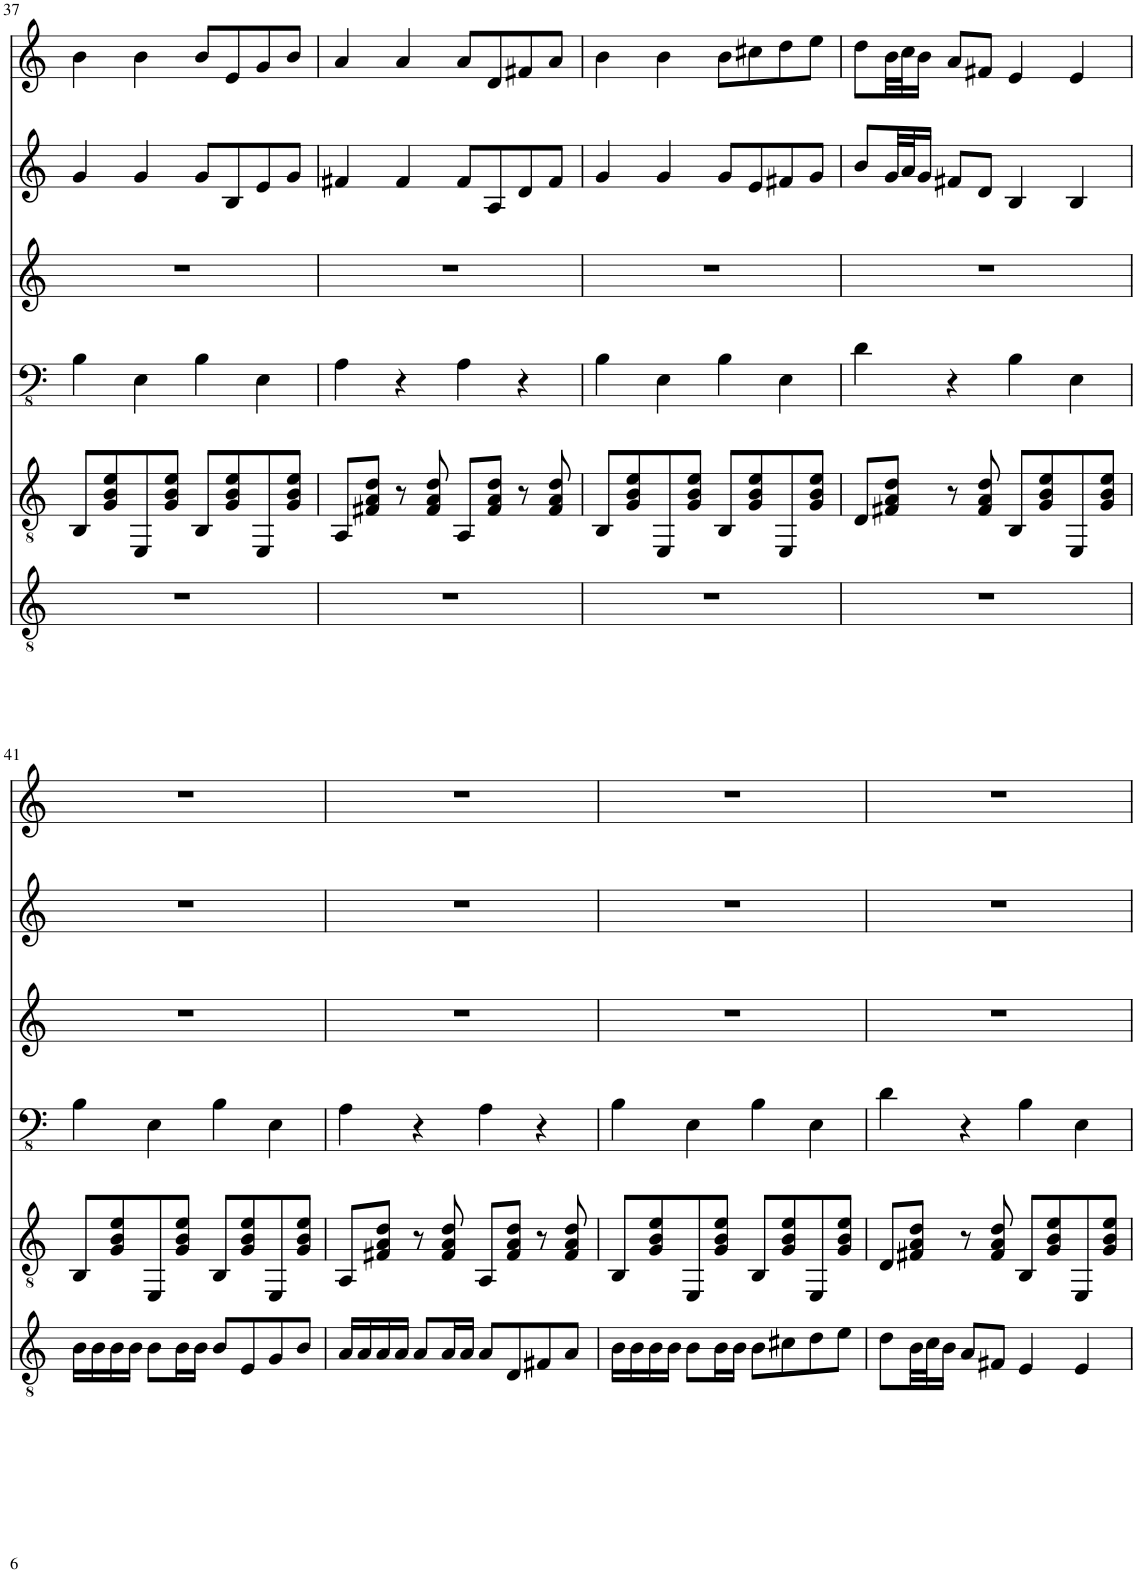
**kern	**kern	**kern	**kern	**kern	**kern
*part6	*part5	*part4	*part3	*part2	*part1
*staff6	*staff5	*staff4	*staff3	*staff2	*staff1
*I"Flute	*I"Guitar	*I"Bass	*I"Woodblock	*I"Accordion 2	*I"Accordion 1
*I'Fl	*	*	*I'Wd Bl	*I'Acc	*I'Acc
!!LO:PB:g=z
*clefGv2	*clefGv2	*clefFv4	*clefG2	*clefG2	*clefG2
*k[]	*k[]	*k[]	*k[]	*k[]	*k[]
*M4/4	*M4/4	*M4/4	*M4/4	*M4/4	*M4/4
=37	=37	=37	=37	=37	=37
1r	8BB/L	4BB\	1r	4g/	4b\
.	8G/ 8B/ 8e/	.	.	.	.
.	8EE/	4EE\	.	4g/	4b\
.	8G/ 8B/ 8e/J	.	.	.	.
.	8BB/L	4BB\	.	8g/L	8b/L
.	8G/ 8B/ 8e/	.	.	8B/	8e/
.	8EE/	4EE\	.	8e/	8g/
.	8G/ 8B/ 8e/J	.	.	8g/J	8b/J
=38	=38	=38	=38	=38	=38
1r	8AA/L	4AA\	1r	4f#X/	4a/
.	8F#X/ 8A/ 8d/J	.	.	.	.
.	8r	4r	.	4f#/	4a/
.	8F#/ 8A/ 8d/	.	.	.	.
.	8AA/L	4AA\	.	8f#/L	8a/L
.	8F#/ 8A/ 8d/J	.	.	8A/	8d/
.	8r	4r	.	8d/	8f#X/
.	8F#/ 8A/ 8d/	.	.	8f#/J	8a/J
=39	=39	=39	=39	=39	=39
1r	8BB/L	4BB\	1r	4g/	4b\
.	8G/ 8B/ 8e/	.	.	.	.
.	8EE/	4EE\	.	4g/	4b\
.	8G/ 8B/ 8e/J	.	.	.	.
.	8BB/L	4BB\	.	8g/L	8b\L
.	8G/ 8B/ 8e/	.	.	8e/	8cc#X\
.	8EE/	4EE\	.	8f#X/	8dd\
.	8G/ 8B/ 8e/J	.	.	8g/J	8ee\J
=40	=40	=40	=40	=40	=40
1r	8D/L	4D\	1r	8b/L	8dd\L
.	8F#X/ 8A/ 8d/J	.	.	32g/LL	32b\LL
.	.	.	.	32a/J	32cc\J
.	.	.	.	16g/JJ	16b\JJ
.	8r	4r	.	8f#X/L	8a/L
.	8F#/ 8A/ 8d/	.	.	8d/J	8f#X/J
.	8BB/L	4BB\	.	4B/	4e/
.	8G/ 8B/ 8e/	.	.	.	.
.	8EE/	4EE\	.	4B/	4e/
.	8G/ 8B/ 8e/J	.	.	.	.
!!LO:LB:g=z
=41	=41	=41	=41	=41	=41
16B\LL	8BB/L	4BB\	1r	1r	1r
16B\	.	.	.	.	.
16B\	8G/ 8B/ 8e/	.	.	.	.
16B\JJ	.	.	.	.	.
8B\L	8EE/	4EE\	.	.	.
16B\L	8G/ 8B/ 8e/J	.	.	.	.
16B\JJ	.	.	.	.	.
8B/L	8BB/L	4BB\	.	.	.
8E/	8G/ 8B/ 8e/	.	.	.	.
8G/	8EE/	4EE\	.	.	.
8B/J	8G/ 8B/ 8e/J	.	.	.	.
=42	=42	=42	=42	=42	=42
16A/LL	8AA/L	4AA\	1r	1r	1r
16A/	.	.	.	.	.
16A/	8F#X/ 8A/ 8d/J	.	.	.	.
16A/JJ	.	.	.	.	.
8A/L	8r	4r	.	.	.
16A/L	8F#/ 8A/ 8d/	.	.	.	.
16A/JJ	.	.	.	.	.
8A/L	8AA/L	4AA\	.	.	.
8D/	8F#/ 8A/ 8d/J	.	.	.	.
8F#X/	8r	4r	.	.	.
8A/J	8F#/ 8A/ 8d/	.	.	.	.
=43	=43	=43	=43	=43	=43
16B\LL	8BB/L	4BB\	1r	1r	1r
16B\	.	.	.	.	.
16B\	8G/ 8B/ 8e/	.	.	.	.
16B\JJ	.	.	.	.	.
8B\L	8EE/	4EE\	.	.	.
16B\L	8G/ 8B/ 8e/J	.	.	.	.
16B\JJ	.	.	.	.	.
8B\L	8BB/L	4BB\	.	.	.
8c#X\	8G/ 8B/ 8e/	.	.	.	.
8d\	8EE/	4EE\	.	.	.
8e\J	8G/ 8B/ 8e/J	.	.	.	.
=44	=44	=44	=44	=44	=44
8d\L	8D/L	4D\	1r	1r	1r
32B\LL	8F#X/ 8A/ 8d/J	.	.	.	.
32c\J	.	.	.	.	.
16B\JJ	.	.	.	.	.
8A/L	8r	4r	.	.	.
8F#X/J	8F#/ 8A/ 8d/	.	.	.	.
4E/	8BB/L	4BB\	.	.	.
.	8G/ 8B/ 8e/	.	.	.	.
4E/	8EE/	4EE\	.	.	.
.	8G/ 8B/ 8e/J	.	.	.	.
=	=	=	=	=	=
*-	*-	*-	*-	*-	*-
